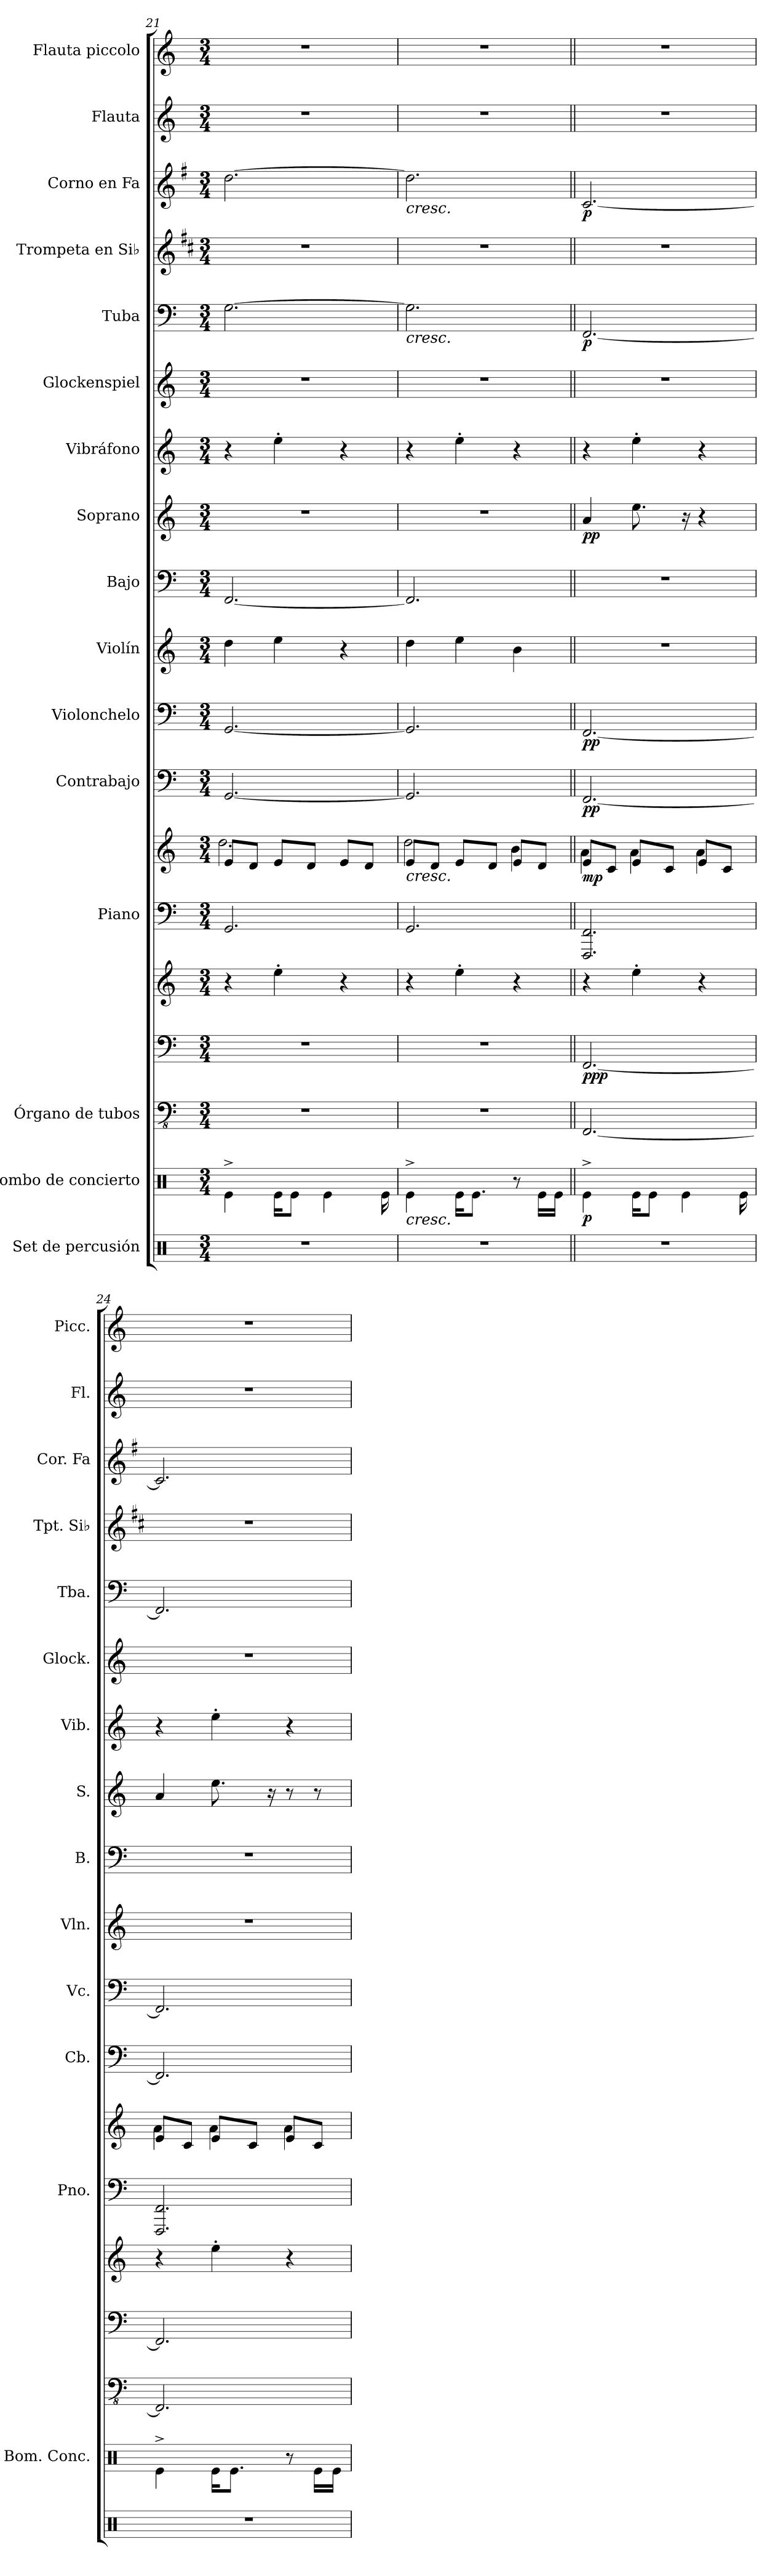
**kern	**kern	**dynam	**kern	**kern	**kern	**dynam	**kern	**kern	**dynam	**kern	**dynam	**kern	**dynam	**kern	**kern	**kern	**dynam	**kern	**kern	**kern	**dynam	**kern	**kern	**dynam	**kern	**kern
*part16	*part15	*part15	*part14	*part14	*part14	*part14	*part13	*part13	*part13	*part12	*part12	*part11	*part11	*part10	*part9	*part8	*part8	*part7	*part6	*part5	*part5	*part4	*part3	*part3	*part2	*part1
*staff19	*staff18	*staff18	*staff17	*staff16	*staff15	*staff15/16/17	*staff14	*staff13	*staff13/14	*staff12	*staff12	*staff11	*staff11	*staff10	*staff9	*staff8	*staff8	*staff7	*staff6	*staff5	*staff5	*staff4	*staff3	*staff3	*staff2	*staff1
*I"Set de percusión	*I"Bombo de concierto	*	*I"Órgano de tubos	*	*	*	*I"Piano	*	*	*I"Contrabajo	*	*I"Violonchelo	*	*I"Violín	*I"Bajo	*I"Soprano	*	*I"Vibráfono	*I"Glockenspiel	*I"Tuba	*	*I"Trompeta en Si♭	*I"Corno en Fa	*	*I"Flauta	*I"Flauta piccolo
*	*I'Bom. Conc.	*	*	*	*	*	*I'Pno.	*	*	*I'Cb.	*	*I'Vc.	*	*I'Vln.	*I'B.	*I'S.	*	*I'Vib.	*I'Glock.	*I'Tba.	*	*I'Tpt. Si♭	*I'Cor. Fa	*	*I'Fl.	*I'Picc.
*clefX	*clefX	*	*clefFv4	*clefF4	*clefG2	*	*clefF4	*clefG2	*	*clefF4	*	*clefF4	*	*clefG2	*clefF4	*clefG2	*	*clefG2	*clefG2	*clefF4	*	*clefG2	*clefG2	*	*clefG2	*clefG2
*	*	*	*	*	*	*	*	*	*	*ITrd7c12	*	*	*	*	*	*	*	*	*ITrd-14c-24	*	*	*ITrd1c2	*ITrd4c7	*	*	*ITrd-7c-12
*k[]	*k[]	*	*k[]	*k[]	*k[]	*	*k[]	*k[]	*	*k[]	*	*k[]	*	*k[]	*k[]	*k[]	*	*k[]	*k[]	*k[]	*	*k[]	*k[]	*	*k[]	*k[]
*M3/4	*M3/4	*	*M3/4	*M3/4	*M3/4	*	*M3/4	*M3/4	*	*M3/4	*	*M3/4	*	*M3/4	*M3/4	*M3/4	*	*M3/4	*M3/4	*M3/4	*	*M3/4	*M3/4	*	*M3/4	*M3/4
=21	=21	=21	=21	=21	=21	=21	=21	=21	=21	=21	=21	=21	=21	=21	=21	=21	=21	=21	=21	=21	=21	=21	=21	=21	=21	=21
*	*	*	*	*	*	*	*	*^	*	*	*	*	*	*	*	*	*	*	*	*	*	*	*	*	*	*
2.r	4Re^\	.	2.r	2.r	4r	.	2.GG/	8e/L	2.dd\	.	[2.GGG/	.	[2.GG/	.	4dd\	[2.FF/	2.r	.	4r	2.r	[2.G\	.	2.r	[2.g\	.	2.r	2.r
.	.	.	.	.	.	.	.	8d/J	.	.	.	.	.	.	.	.	.	.	.	.	.	.	.	.	.	.	.
.	16Re\KL	.	.	.	4ee'\	.	.	8e/L	.	.	.	.	.	.	4ee\	.	.	.	4ee'\	.	.	.	.	.	.	.	.
.	8Re\J	.	.	.	.	.	.	.	.	.	.	.	.	.	.	.	.	.	.	.	.	.	.	.	.	.	.
.	.	.	.	.	.	.	.	8d/J	.	.	.	.	.	.	.	.	.	.	.	.	.	.	.	.	.	.	.
.	4Re\	.	.	.	.	.	.	.	.	.	.	.	.	.	.	.	.	.	.	.	.	.	.	.	.	.	.
.	.	.	.	.	4r	.	.	8e/L	.	.	.	.	.	.	4r	.	.	.	4r	.	.	.	.	.	.	.	.
.	.	.	.	.	.	.	.	8d/J	.	.	.	.	.	.	.	.	.	.	.	.	.	.	.	.	.	.	.
.	16Re\	.	.	.	.	.	.	.	.	.	.	.	.	.	.	.	.	.	.	.	.	.	.	.	.	.	.
=22	=22	=22	=22	=22	=22	=22	=22	=22	=22	=22	=22	=22	=22	=22	=22	=22	=22	=22	=22	=22	=22	=22	=22	=22	=22	=22	=22
!	!	!	!	!	!	!	!	!	!	!	!	!	!	!	!	!	!	!	!	!	!	!	!	!LO:TX:b:i:t=cresc.	!	!	!
!	!	!	!	!	!	!	!	!	!	!	!	!	!	!	!	!	!	!	!	!	!LO:TX:b:i:t=cresc.	!	!	!	!	!	!
!	!	!	!	!	!	!	!	!LO:TX:b:i:t=cresc.	!	!	!	!	!	!	!	!	!	!	!	!	!	!	!	!	!	!	!
!	!LO:TX:b:i:t=cresc.	!	!	!	!	!	!	!	!	!	!	!	!	!	!	!	!	!	!	!	!	!	!	!	!	!	!
2.r	4Re^\	.	2.r	2.r	4r	.	2.GG/	8e/L	2dd\	.	2.GGG/]	.	2.GG/]	.	4dd\	2.FF/]	2.r	.	4r	2.r	2.G\]	.	2.r	2.g\]	.	2.r	2.r
.	.	.	.	.	.	.	.	8d/J	.	.	.	.	.	.	.	.	.	.	.	.	.	.	.	.	.	.	.
.	16Re\KL	.	.	.	4ee'\	.	.	8e/L	.	.	.	.	.	.	4ee\	.	.	.	4ee'\	.	.	.	.	.	.	.	.
.	8.Re\J	.	.	.	.	.	.	.	.	.	.	.	.	.	.	.	.	.	.	.	.	.	.	.	.	.	.
.	.	.	.	.	.	.	.	8d/J	.	.	.	.	.	.	.	.	.	.	.	.	.	.	.	.	.	.	.
.	8r	.	.	.	4r	.	.	8e/L	4b\	.	.	.	.	.	4b\	.	.	.	4r	.	.	.	.	.	.	.	.
.	16Re\LL	.	.	.	.	.	.	8d/J	.	.	.	.	.	.	.	.	.	.	.	.	.	.	.	.	.	.	.
.	16Re\JJ	.	.	.	.	.	.	.	.	.	.	.	.	.	.	.	.	.	.	.	.	.	.	.	.	.	.
=23||	=23||	=23||	=23||	=23||	=23||	=23||	=23||	=23||	=23||	=23||	=23||	=23||	=23||	=23||	=23||	=23||	=23||	=23||	=23||	=23||	=23||	=23||	=23||	=23||	=23||	=23||	=23||
!	!	!LO:DY:b	!	!	!	!LO:DY:b=2	!	!	!	!LO:DY:b	!	!LO:DY:b	!	!LO:DY:b	!	!	!	!LO:DY:b	!	!	!	!LO:DY:b	!	!	!LO:DY:b	!	!
2.r	4Re^\	p	[2.FFF/	[2.FF/	4r	ppp	2.FFF/ 2.FF/	8e/L	4a\	mp	[2.FFF/	pp	[2.FF/	pp	2.r	2.r	4a/	pp	4r	2.r	[2.FF/	p	2.r	[2.F/	p	2.r	2.r
.	.	.	.	.	.	.	.	8c/J	.	.	.	.	.	.	.	.	.	.	.	.	.	.	.	.	.	.	.
.	16Re\KL	.	.	.	4ee'\	.	.	8e/L	4a\	.	.	.	.	.	.	.	8.ee\	.	4ee'\	.	.	.	.	.	.	.	.
.	8Re\J	.	.	.	.	.	.	.	.	.	.	.	.	.	.	.	.	.	.	.	.	.	.	.	.	.	.
.	.	.	.	.	.	.	.	8c/J	.	.	.	.	.	.	.	.	.	.	.	.	.	.	.	.	.	.	.
.	4Re\	.	.	.	.	.	.	.	.	.	.	.	.	.	.	.	16r	.	.	.	.	.	.	.	.	.	.
.	.	.	.	.	4r	.	.	8e/L	4a\	.	.	.	.	.	.	.	4r	.	4r	.	.	.	.	.	.	.	.
.	.	.	.	.	.	.	.	8c/J	.	.	.	.	.	.	.	.	.	.	.	.	.	.	.	.	.	.	.
.	16Re\	.	.	.	.	.	.	.	.	.	.	.	.	.	.	.	.	.	.	.	.	.	.	.	.	.	.
!!LO:PB:g=z
=24	=24	=24	=24	=24	=24	=24	=24	=24	=24	=24	=24	=24	=24	=24	=24	=24	=24	=24	=24	=24	=24	=24	=24	=24	=24	=24	=24
2.r	4Re^\	.	2.FFF/]	2.FF/]	4r	.	2.FFF/ 2.FF/	8e/L	4a\	.	2.FFF/]	.	2.FF/]	.	2.r	2.r	4a/	.	4r	2.r	2.FF/]	.	2.r	2.F/]	.	2.r	2.r
.	.	.	.	.	.	.	.	8c/J	.	.	.	.	.	.	.	.	.	.	.	.	.	.	.	.	.	.	.
.	16Re\KL	.	.	.	4ee'\	.	.	8e/L	4a\	.	.	.	.	.	.	.	8.ee\	.	4ee'\	.	.	.	.	.	.	.	.
.	8.Re\J	.	.	.	.	.	.	.	.	.	.	.	.	.	.	.	.	.	.	.	.	.	.	.	.	.	.
.	.	.	.	.	.	.	.	8c/J	.	.	.	.	.	.	.	.	.	.	.	.	.	.	.	.	.	.	.
.	.	.	.	.	.	.	.	.	.	.	.	.	.	.	.	.	16r	.	.	.	.	.	.	.	.	.	.
.	8r	.	.	.	4r	.	.	8e/L	4a\	.	.	.	.	.	.	.	8r	.	4r	.	.	.	.	.	.	.	.
.	16Re\LL	.	.	.	.	.	.	8c/J	.	.	.	.	.	.	.	.	8r	.	.	.	.	.	.	.	.	.	.
.	16Re\JJ	.	.	.	.	.	.	.	.	.	.	.	.	.	.	.	.	.	.	.	.	.	.	.	.	.	.
*	*	*	*	*	*	*	*	*v	*v	*	*	*	*	*	*	*	*	*	*	*	*	*	*	*	*	*	*
=	=	=	=	=	=	=	=	=	=	=	=	=	=	=	=	=	=	=	=	=	=	=	=	=	=	=
*-	*-	*-	*-	*-	*-	*-	*-	*-	*-	*-	*-	*-	*-	*-	*-	*-	*-	*-	*-	*-	*-	*-	*-	*-	*-	*-
